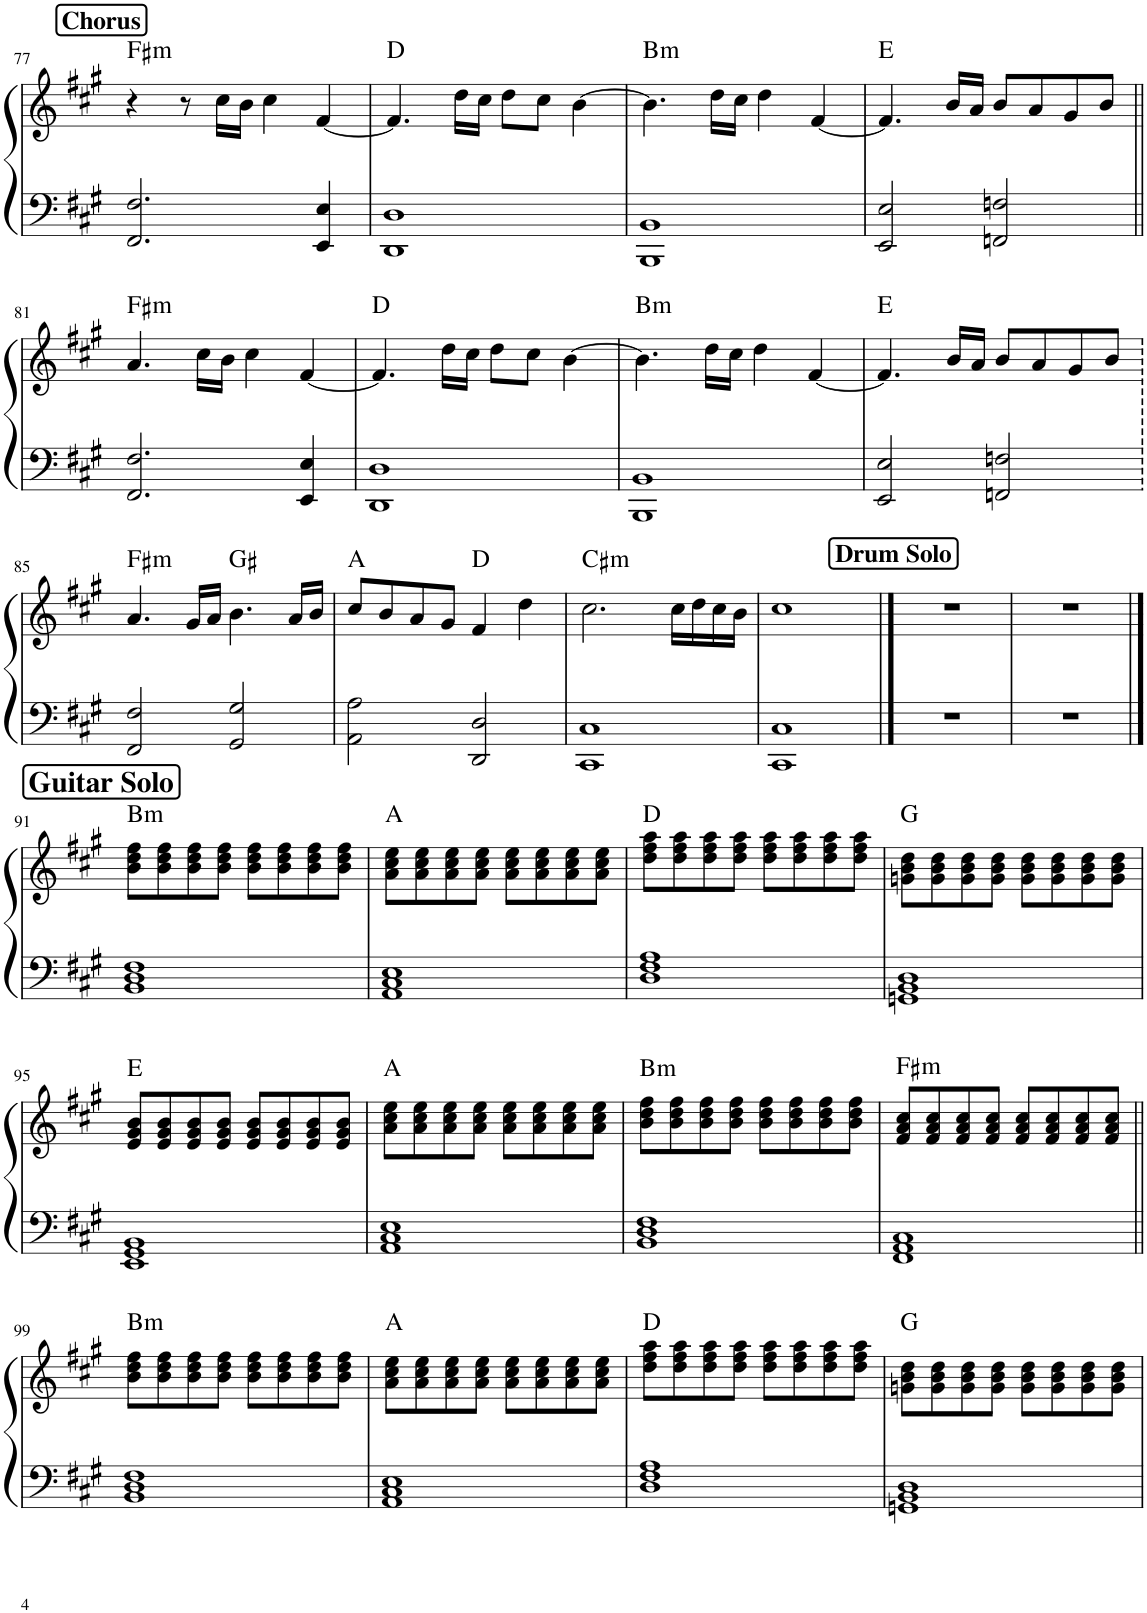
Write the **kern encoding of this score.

**kern	**kern	**harte
*part1	*part1	*part1
*staff2	*staff1	*
*I"Piano	*	*
*I'Pno.	*	*
!!LO:PB:g=z
*clefF4	*clefG2	*
*k[f#c#g#]	*k[f#c#g#]	*
*M4/4	*M4/4	*
!!LO:REH:place=s1:a:B:cj:fs=12:t=Chorus
=77	=77	=77
!	!	!LO:H:kt=m
2.FF#/ 2.F#/	4r	F#:min
.	8r	.
.	16cc#\LL	.
.	16b\JJ	.
.	4cc#\	.
4EE/ 4E/	[4f#/	.
=78	=78	=78
1DD 1D	4.f#/]	D:maj
.	16dd\LL	.
.	16cc#\JJ	.
.	8dd\L	.
.	8cc#\J	.
.	[4b\	.
=79	=79	=79
!	!	!LO:H:kt=m
1BBB 1BB	4.b\]	B:min
.	16dd\LL	.
.	16cc#\JJ	.
.	4dd\	.
.	[4f#/	.
=80	=80	=80
2EE/ 2E/	4.f#/]	E:maj
.	16b/LL	.
.	16a/JJ	.
2FFn/ 2Fn/	8b/L	.
.	8a/	.
.	8g#/	.
.	8b/J	.
!!LO:LB:g=z
=81||	=81||	=81||
!	!	!LO:H:kt=m
2.FF#/ 2.F#/	4.a/	F#:min
.	16cc#\LL	.
.	16b\JJ	.
.	4cc#\	.
4EE/ 4E/	[4f#/	.
=82	=82	=82
1DD 1D	4.f#/]	D:maj
.	16dd\LL	.
.	16cc#\JJ	.
.	8dd\L	.
.	8cc#\J	.
.	[4b\	.
=83	=83	=83
!	!	!LO:H:kt=m
1BBB 1BB	4.b\]	B:min
.	16dd\LL	.
.	16cc#\JJ	.
.	4dd\	.
.	[4f#/	.
=84	=84	=84
2EE/ 2E/	4.f#/]	E:maj
.	16b/LL	.
.	16a/JJ	.
2FFn/ 2Fn/	8b/L	.
.	8a/	.
.	8g#/	.
.	8b/J	.
!!LO:LB:g=z
=85	=85	=85
!	!	!LO:H:kt=m
2FF#/ 2F#/	4.a/	F#:min
.	16g#/LL	.
.	16a/JJ	.
2GG#/ 2G#/	4.b\	G#:maj
.	16a/LL	.
.	16b/JJ	.
=86	=86	=86
2AA\ 2A\	8cc#/L	A:maj
.	8b/	.
.	8a/	.
.	8g#/J	.
2DD/ 2D/	4f#/	D:maj
.	4dd\	.
=87	=87	=87
!	!	!LO:H:kt=m
1CC# 1C#	2.cc#\	C#:min
.	16cc#\LL	.
.	16dd\	.
.	16cc#\	.
.	16b\JJ	.
=88	=88	=88
1CC# 1C#	1cc#	.
!!LO:REH:place=s1:a:B:cj:fs=12:t=Drum Solo
==89	==89	==89
1r	1r	.
=90	=90	=90
1r	1r	.
!!LO:LB:g=z
!!LO:REH:place=s1:a:B:cj:fs=14:t=Guitar Solo
==91	==91	==91
!	!	!LO:H:kt=m
1BB 1D 1F#	8b\ 8dd\ 8ff#\L	B:min
.	8b\ 8dd\ 8ff#\	.
.	8b\ 8dd\ 8ff#\	.
.	8b\ 8dd\ 8ff#\J	.
.	8b\ 8dd\ 8ff#\L	.
.	8b\ 8dd\ 8ff#\	.
.	8b\ 8dd\ 8ff#\	.
.	8b\ 8dd\ 8ff#\J	.
=92	=92	=92
1AA 1C# 1E	8a\ 8cc#\ 8ee\L	A:maj
.	8a\ 8cc#\ 8ee\	.
.	8a\ 8cc#\ 8ee\	.
.	8a\ 8cc#\ 8ee\J	.
.	8a\ 8cc#\ 8ee\L	.
.	8a\ 8cc#\ 8ee\	.
.	8a\ 8cc#\ 8ee\	.
.	8a\ 8cc#\ 8ee\J	.
=93	=93	=93
1D 1F# 1A	8dd\ 8ff#\ 8aa\L	D:maj
.	8dd\ 8ff#\ 8aa\	.
.	8dd\ 8ff#\ 8aa\	.
.	8dd\ 8ff#\ 8aa\J	.
.	8dd\ 8ff#\ 8aa\L	.
.	8dd\ 8ff#\ 8aa\	.
.	8dd\ 8ff#\ 8aa\	.
.	8dd\ 8ff#\ 8aa\J	.
=94	=94	=94
1GGn 1BB 1D	8gn\ 8b\ 8dd\L	G:maj
.	8g\ 8b\ 8dd\	.
.	8g\ 8b\ 8dd\	.
.	8g\ 8b\ 8dd\J	.
.	8g\ 8b\ 8dd\L	.
.	8g\ 8b\ 8dd\	.
.	8g\ 8b\ 8dd\	.
.	8g\ 8b\ 8dd\J	.
!!LO:LB:g=z
=95	=95	=95
1EE 1GG# 1BB	8e/ 8g#/ 8b/L	E:maj
.	8e/ 8g#/ 8b/	.
.	8e/ 8g#/ 8b/	.
.	8e/ 8g#/ 8b/J	.
.	8e/ 8g#/ 8b/L	.
.	8e/ 8g#/ 8b/	.
.	8e/ 8g#/ 8b/	.
.	8e/ 8g#/ 8b/J	.
=96	=96	=96
1AA 1C# 1E	8a\ 8cc#\ 8ee\L	A:maj
.	8a\ 8cc#\ 8ee\	.
.	8a\ 8cc#\ 8ee\	.
.	8a\ 8cc#\ 8ee\J	.
.	8a\ 8cc#\ 8ee\L	.
.	8a\ 8cc#\ 8ee\	.
.	8a\ 8cc#\ 8ee\	.
.	8a\ 8cc#\ 8ee\J	.
=97	=97	=97
!	!	!LO:H:kt=m
1BB 1D 1F#	8b\ 8dd\ 8ff#\L	B:min
.	8b\ 8dd\ 8ff#\	.
.	8b\ 8dd\ 8ff#\	.
.	8b\ 8dd\ 8ff#\J	.
.	8b\ 8dd\ 8ff#\L	.
.	8b\ 8dd\ 8ff#\	.
.	8b\ 8dd\ 8ff#\	.
.	8b\ 8dd\ 8ff#\J	.
=98	=98	=98
!	!	!LO:H:kt=m
1FF# 1AA 1C#	8f#/ 8a/ 8cc#/L	F#:min
.	8f#/ 8a/ 8cc#/	.
.	8f#/ 8a/ 8cc#/	.
.	8f#/ 8a/ 8cc#/J	.
.	8f#/ 8a/ 8cc#/L	.
.	8f#/ 8a/ 8cc#/	.
.	8f#/ 8a/ 8cc#/	.
.	8f#/ 8a/ 8cc#/J	.
!!LO:LB:g=z
=99||	=99||	=99||
!	!	!LO:H:kt=m
1BB 1D 1F#	8b\ 8dd\ 8ff#\L	B:min
.	8b\ 8dd\ 8ff#\	.
.	8b\ 8dd\ 8ff#\	.
.	8b\ 8dd\ 8ff#\J	.
.	8b\ 8dd\ 8ff#\L	.
.	8b\ 8dd\ 8ff#\	.
.	8b\ 8dd\ 8ff#\	.
.	8b\ 8dd\ 8ff#\J	.
=100	=100	=100
1AA 1C# 1E	8a\ 8cc#\ 8ee\L	A:maj
.	8a\ 8cc#\ 8ee\	.
.	8a\ 8cc#\ 8ee\	.
.	8a\ 8cc#\ 8ee\J	.
.	8a\ 8cc#\ 8ee\L	.
.	8a\ 8cc#\ 8ee\	.
.	8a\ 8cc#\ 8ee\	.
.	8a\ 8cc#\ 8ee\J	.
=101	=101	=101
1D 1F# 1A	8dd\ 8ff#\ 8aa\L	D:maj
.	8dd\ 8ff#\ 8aa\	.
.	8dd\ 8ff#\ 8aa\	.
.	8dd\ 8ff#\ 8aa\J	.
.	8dd\ 8ff#\ 8aa\L	.
.	8dd\ 8ff#\ 8aa\	.
.	8dd\ 8ff#\ 8aa\	.
.	8dd\ 8ff#\ 8aa\J	.
=102	=102	=102
1GGn 1BB 1D	8gn\ 8b\ 8dd\L	G:maj
.	8g\ 8b\ 8dd\	.
.	8g\ 8b\ 8dd\	.
.	8g\ 8b\ 8dd\J	.
.	8g\ 8b\ 8dd\L	.
.	8g\ 8b\ 8dd\	.
.	8g\ 8b\ 8dd\	.
.	8g\ 8b\ 8dd\J	.
=	=	=
*-	*-	*-
